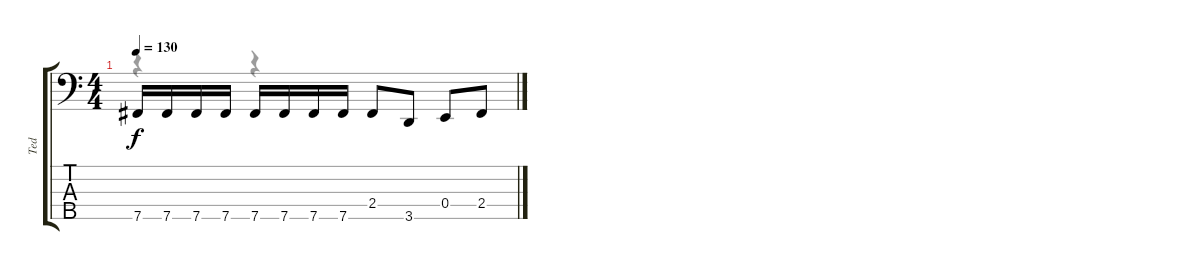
\track ("Ted" "Ted") {instrument electricbassfinger}
\staff {score tabs}
\tuning (G2 D2 A1 E1 B0) {hide}
\voice
\ts (4 4)
\tempo 130
\clef f4
\ks c
7.5.16{dy f} 7.5.16 7.5.16 7.5.16 7.5.16 7.5.16 7.5.16 7.5.16 2.4.8 3.5.8 0.4.8 2.4.8
\voice
\clef f4
\ottava regular
\simile none
\ks c
r.4{dy f} r.4
